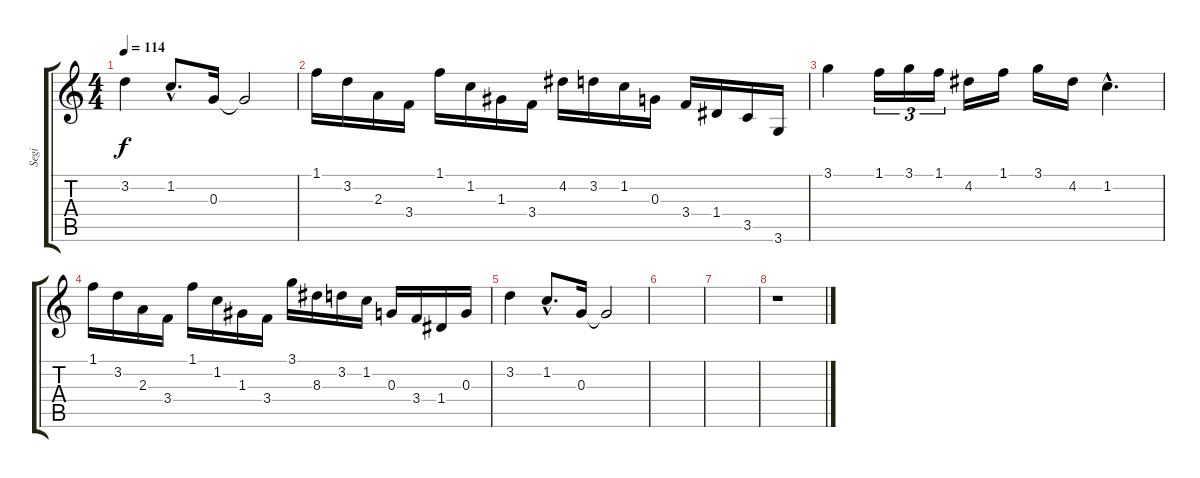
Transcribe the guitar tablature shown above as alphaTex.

\track ("Segi" "Segi") {instrument overdrivenguitar}
\staff {score tabs}
\tuning (E4 B3 G3 D3 A2 E2) {hide}
\ts (4 4)
\tempo 114
\clef g2
\ks c
3.2.4{dy f} 1.2{hac}.8{d} 0.3.16 0.3{t}.2 |
1.1.16 3.2.16 2.3.16 3.4.16 1.1.16 1.2.16 1.3.16 3.4.16 4.2.16 3.2.16 1.2.16 0.3.16 3.4.16 1.4.16 3.5.16 3.6.16 |
3.1.4 1.1.16{tu (3 2)} 3.1.16{tu (3 2)} 1.1.16{tu (3 2)} 4.2.16 1.1.16 3.1.16 4.2.16 1.2{hac}.4{d} |
1.1.16 3.2.16 2.3.16 3.4.16 1.1.16 1.2.16 1.3.16 3.4.16 3.1.16 8.3.16 3.2.16 1.2.16 0.3.16 3.4.16 1.4.16 0.3.16 |
3.2.4 1.2{hac}.8{d} 0.3.16 0.3{t}.2 |
|
|
r.1
